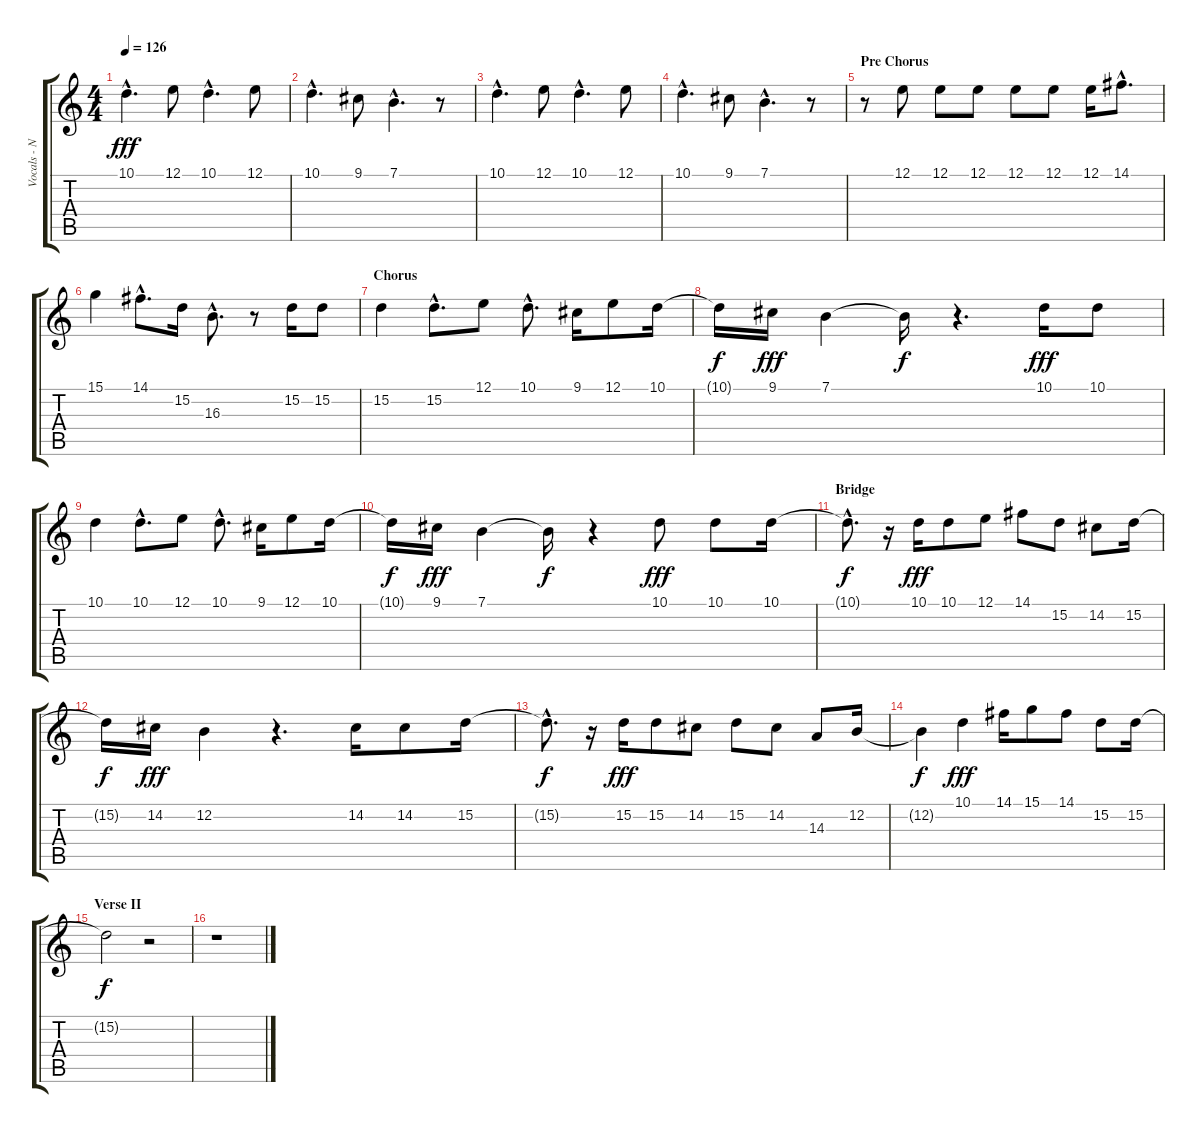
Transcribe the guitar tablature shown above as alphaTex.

\track ("Vocals - Nikola" "Vocals - N") {instrument lead6voice}
\staff {score tabs}
\tuning (E4 B3 G3 D3 A2 E2) {hide}
\ts (4 4)
\tempo 126
\clef g2
\ks c
10.1{hac}.4{d dy fff} 12.1.8 10.1{hac}.4{d} 12.1.8 |
10.1{hac}.4{d} 9.1.8 7.1{hac}.4{d} r.8 |
10.1{hac}.4{d} 12.1.8 10.1{hac}.4{d} 12.1.8 |
10.1{hac}.4{d} 9.1.8 7.1{hac}.4{d} r.8 |
\section ("" "Pre Chorus")
r.8 12.1.8 12.1.8 12.1.8 12.1.8 12.1.8 12.1.16 14.1{hac}.8{d} |
15.1.4 14.1{hac}.8{d} 15.2.16 16.3{hac}.8{d} r.8 15.2.16 15.2.8 |
\section ("" "Chorus")
15.2.4 15.2{hac}.8{d} 12.1.8 10.1{hac}.8{d} 9.1.16 12.1.8 10.1.16 |
10.1{t}.16{dy f} 9.1.16{dy fff} 7.1.4 7.1{t}.16{dy f} r.4{d} 10.1.16{dy fff} 10.1.8 |
10.1.4 10.1{hac}.8{d} 12.1.8 10.1{hac}.8{d} 9.1.16 12.1.8 10.1.16 |
10.1{t}.16{dy f} 9.1.16{dy fff} 7.1.4 7.1{t}.16{dy f} r.4 10.1.8{dy fff} 10.1.8 10.1.16 |
\section ("" "Bridge")
10.1{hac t}.8{d dy f} r.16 10.1.16{dy fff} 10.1.8 12.1.8 14.1.8 15.2.8 14.2.8 15.2.16 |
15.2{t}.16{dy f} 14.2.16{dy fff} 12.2.4 r.4{d} 14.2.16 14.2.8 15.2.16 |
15.2{hac t}.8{d dy f} r.16 15.2.16{dy fff} 15.2.8 14.2.8 15.2.8 14.2.8 14.3.8 12.2.16 |
12.2{t}.4{dy f} 10.1.4{dy fff} 14.1.16 15.1.8 14.1.8 15.2.8 15.2.16 |
\section ("" "Verse II")
15.2{t}.2{dy f} r.2 |
r.1
